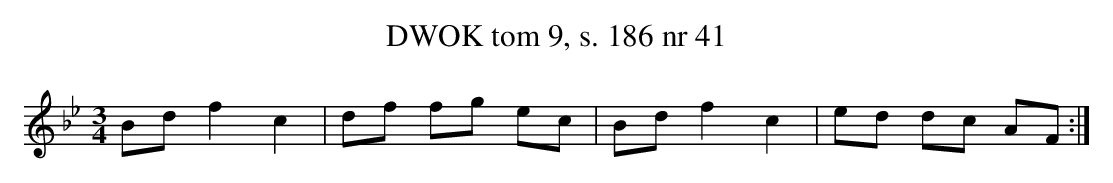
X:1
T:DWOK tom 9, s. 186 nr 41
L:1/16
M:3/4
K:Bb
B2d2 f4 c4|d2f2 f2g2 e2c2|B2d2 f4 c4|e2d2 d2c2 A2F2:|
